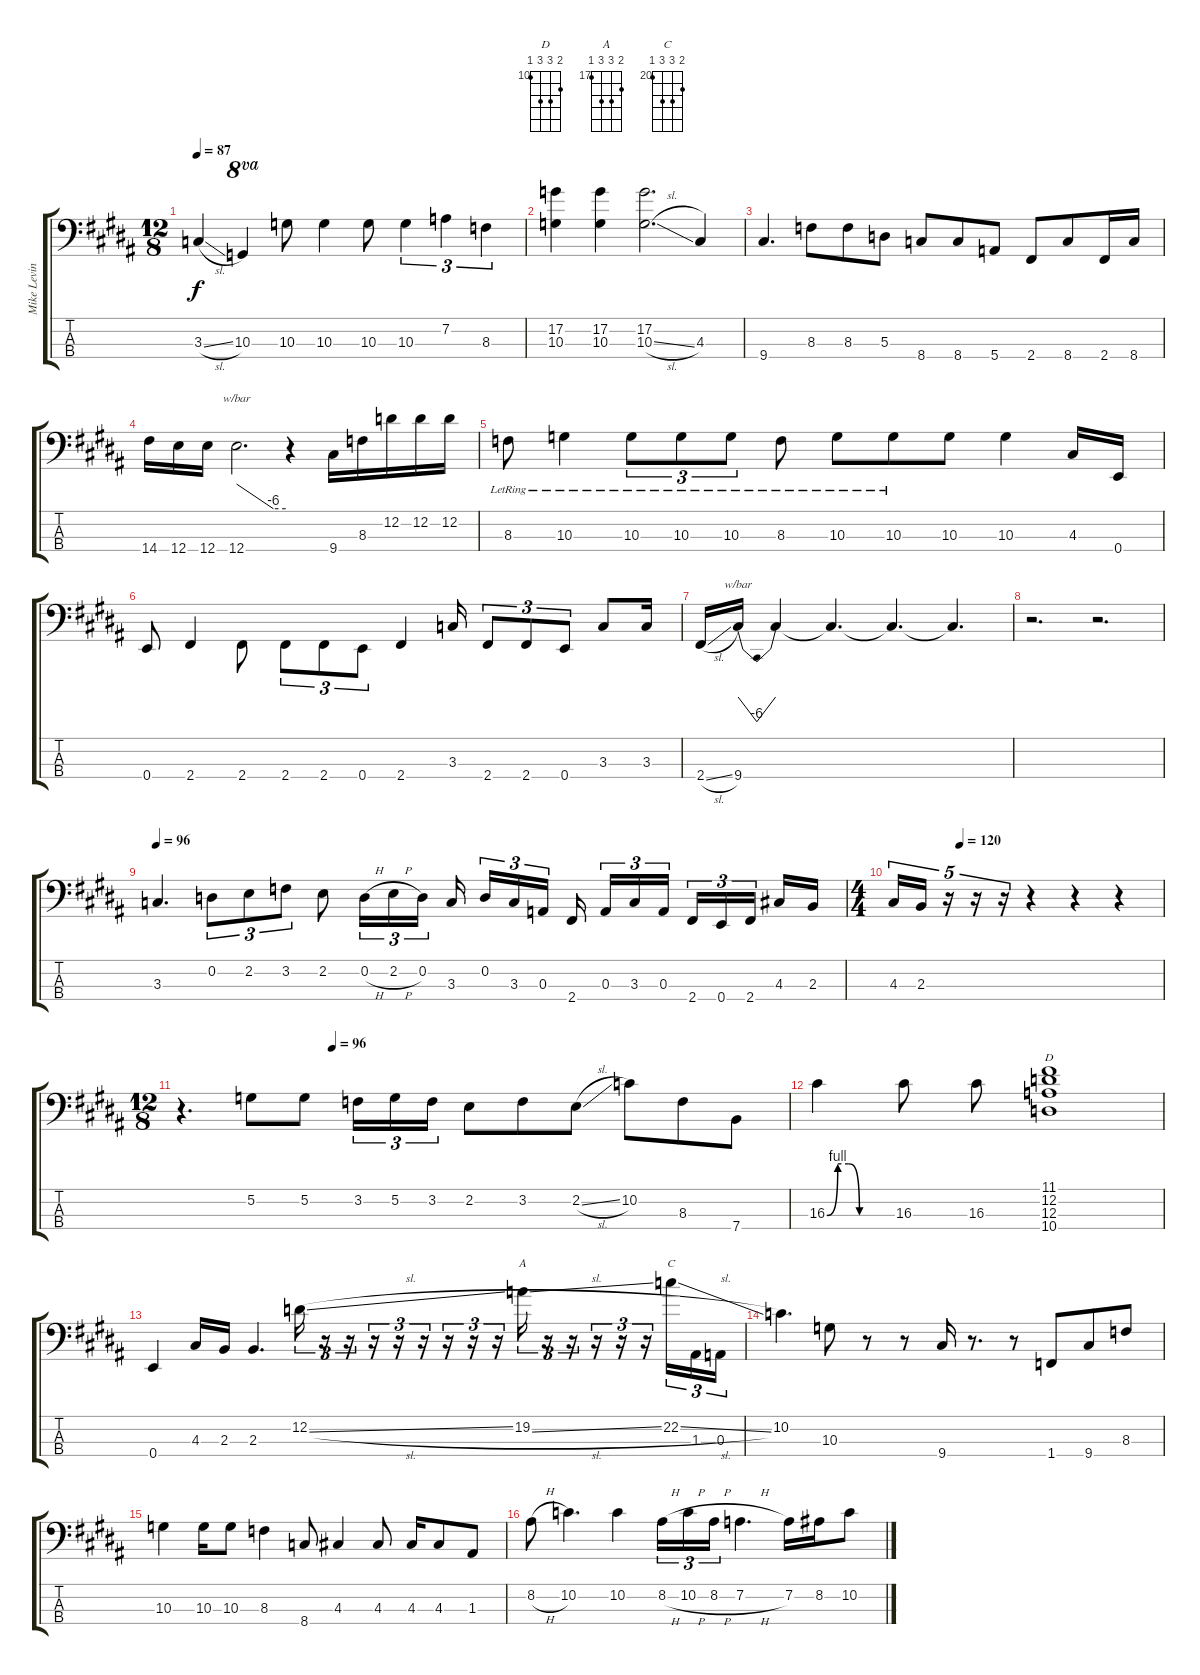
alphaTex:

\track ("Mike Levine" "Mike Levin") {instrument electricbasspick}
\staff {score tabs}
\tuning (G2 D2 A1 E1) {hide}
\chord ("D" 11 12 12 10) {firstfret 10}
\chord ("A" 18 19 19 17) {firstfret 17}
\chord ("C" 21 22 22 20) {firstfret 20}
\ts (12 8)
\tempo 87
\clef f4
\ks b
3.3{sl}.4{dy f} 10.3.4{ot 8va} 10.3.8 10.3.4 10.3.8 10.3.4{tu (3 2)} 7.2.4{tu (3 2)} 8.3.4{tu (3 2)} |
(17.2 10.3).4 (17.2 10.3).4 (17.2 10.3{sl}).2{d} 4.3.4 |
9.4.4{d} 8.3.8 8.3.8 5.3.8 8.4.8 8.4.8 5.4.8 2.4.8 8.4.8 2.4.16 8.4.16 |
14.4.16 12.4.16 12.4.16 12.4.2{d tbe (custom default 0 0 45 -24 60 -24)} r.4 9.4.16 8.3.16 12.2.16 12.2.16 12.2.16 |
8.3{lr}.8 10.3{lr}.4 10.3{lr}.8{tu (3 2)} 10.3{lr}.8{tu (3 2)} 10.3{lr}.8{tu (3 2)} 8.3{lr}.8 10.3{lr}.8 10.3{lr}.8 10.3.8 10.3.4 4.3.16 0.4.16 |
0.4.8 2.4.4 2.4.8{beam Down} 2.4.8{tu (3 2) beam Down} 2.4.8{tu (3 2) beam Down} 0.4.8{tu (3 2) beam Down} 2.4.4 3.3.16 2.4.8{tu (3 2) beam merge} 2.4.8{tu (3 2)} 0.4.8{tu (3 2)} 3.3.8 3.3.16 |
2.4{sl}.16 9.4.16{tbe (dip default 0 0 30 -24 60 0)} 9.4{t}.4 9.4{t}.4{d} 9.4{t}.4{d} 9.4{t}.4{d} |
r.2{d} r.2{d} |
\tempo 96
3.3.4{d} 0.2.8{tu (3 2)} 2.2.8{tu (3 2)} 3.2.8{tu (3 2)} 2.2.8 0.2{h}.16{tu (3 2)} 2.2{h}.16{tu (3 2)} 0.2.16{tu (3 2) beam splitsecondary} 3.3.16{beam splitsecondary} 0.2.16{tu (3 2)} 3.3.16{tu (3 2)} 0.3.16{tu (3 2) beam splitsecondary} 2.4.16 0.3.16{tu (3 2)} 3.3.16{tu (3 2)} 0.3.16{tu (3 2) beam splitsecondary} 2.4.16{tu (3 2)} 0.4.16{tu (3 2)} 2.4.16{tu (3 2) beam splitsecondary} 4.3.16 2.3.16 |
\ts (4 4)
\tempo (120 0.25)
4.3.16{tu (5 4)} 2.3.16{tu (5 4)} r.16{tu (5 4)} r.16{tu (5 4)} r.16{tu (5 4)} r.4 r.4 r.4 |
\ts (12 8)
\tempo (96 0.25)
r.4{d} 5.2.8 5.2.8 3.2.16{tu (3 2)} 5.2.16{tu (3 2)} 3.2.16{tu (3 2)} 2.2.8 3.2.8 2.2{sl}.8 10.2.8 8.3.8 7.4.8 |
16.3{be (custom 0 0 10 4 20 4 30 0 60 0)}.4 16.3.8 16.3.8 (11.1 12.2 12.3 10.4).1{ch "D"} |
0.4.4 4.3.16{beam Up} 2.3.16{beam Up} 2.3.4{d} 12.2{sl}.16{tu (3 2)} r.16{tu (3 2)} r.16{tu (3 2)} r.16{tu (3 2)} r.16{tu (3 2)} r.16{tu (3 2)} r.16{tu (3 2)} r.16{tu (3 2)} r.16{tu (3 2)} 19.2{sl}.16{tu (3 2) ch "A"} r.16{tu (3 2)} r.16{tu (3 2)} r.16{tu (3 2)} r.16{tu (3 2)} r.16{tu (3 2)} 22.2{sl}.16{tu (3 2) ch "C"} 1.3.16{tu (3 2)} 0.3.16{tu (3 2)} |
10.2.4{d} 10.3.8 r.8 r.8 9.4.16 r.8{d} r.8 1.4.8 9.4.8 8.3.8 |
10.3.4 10.3.16 10.3.8 8.3.4 8.4.8 4.3.4 4.3.8 4.3.16 4.3.8 1.3.8 |
8.2{h}.8 10.2.4{d} 10.2.4 8.2{h}.16{tu (3 2)} 10.2{h}.16{tu (3 2)} 8.2{h}.16{tu (3 2)} 7.2{h}.4{d} 7.2.16 8.2.16 10.2.8
